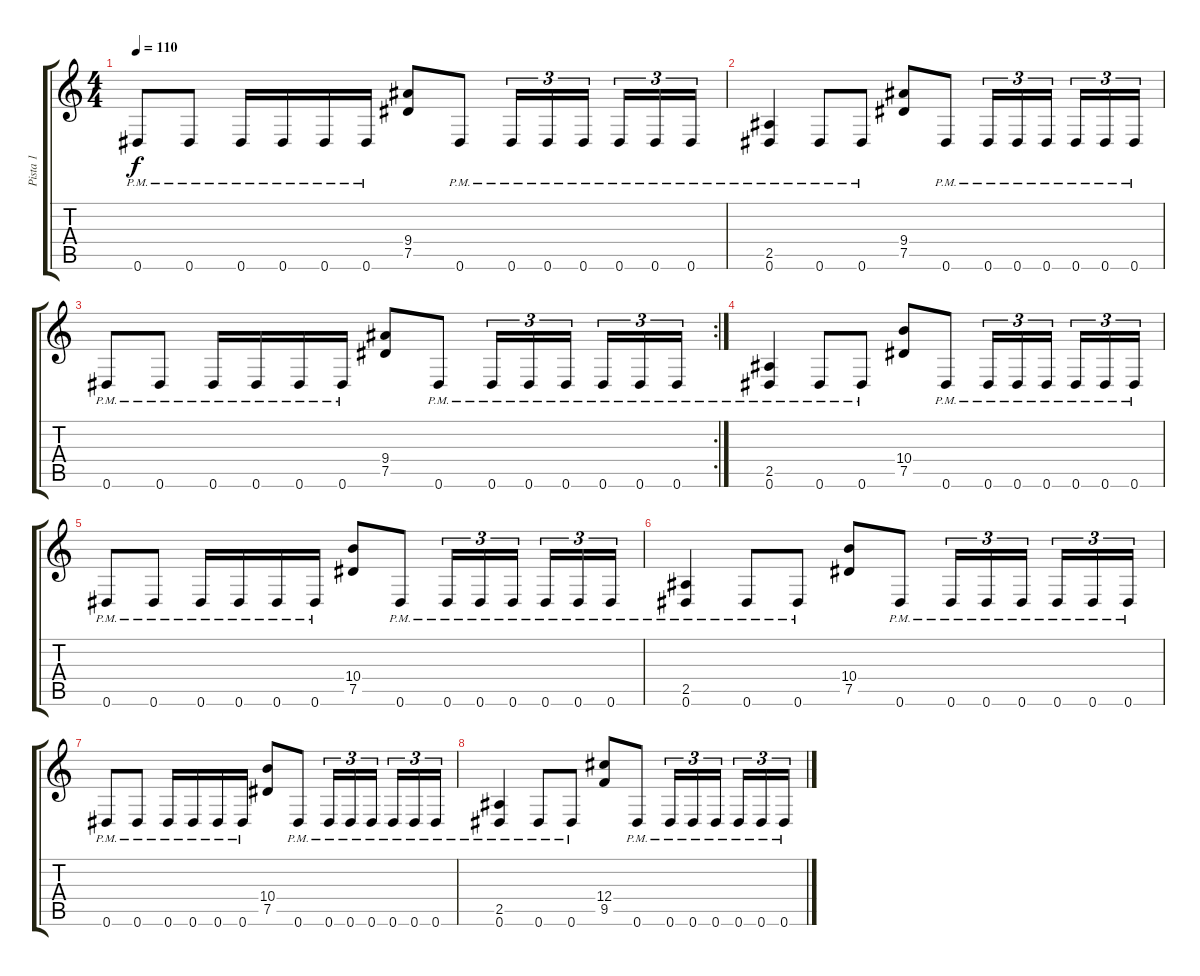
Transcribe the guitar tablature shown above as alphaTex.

\track ("Pista 1" "Pista 1") {instrument distortionguitar}
\staff {score tabs}
\tuning (Eb4 Bb3 Gb3 Db3 Ab2 Eb2) {hide}
\ts (4 4)
\tempo 110
\clef g2
\ks c
0.6{pm}.8{dy f} 0.6{pm}.8 0.6{pm}.16 0.6{pm}.16 0.6{pm}.16 0.6{pm}.16 (9.4 7.5).8 0.6{pm}.8 0.6{pm}.16{tu (3 2)} 0.6{pm}.16{tu (3 2)} 0.6{pm}.16{tu (3 2)} 0.6{pm}.16{tu (3 2)} 0.6{pm}.16{tu (3 2)} 0.6{pm}.16{tu (3 2)} |
(2.5 0.6{pm}).4 0.6{pm}.8 0.6{pm}.8 (9.4 7.5).8 0.6{pm}.8 0.6{pm}.16{tu (3 2)} 0.6{pm}.16{tu (3 2)} 0.6{pm}.16{tu (3 2)} 0.6{pm}.16{tu (3 2)} 0.6{pm}.16{tu (3 2)} 0.6{pm}.16{tu (3 2)} |
\rc 2
0.6{pm}.8 0.6{pm}.8 0.6{pm}.16 0.6{pm}.16 0.6{pm}.16 0.6{pm}.16 (9.4 7.5).8 0.6{pm}.8 0.6{pm}.16{tu (3 2)} 0.6{pm}.16{tu (3 2)} 0.6{pm}.16{tu (3 2)} 0.6{pm}.16{tu (3 2)} 0.6{pm}.16{tu (3 2)} 0.6{pm}.16{tu (3 2)} |
(2.5 0.6{pm}).4 0.6{pm}.8 0.6{pm}.8 (10.4 7.5).8 0.6{pm}.8 0.6{pm}.16{tu (3 2)} 0.6{pm}.16{tu (3 2)} 0.6{pm}.16{tu (3 2)} 0.6{pm}.16{tu (3 2)} 0.6{pm}.16{tu (3 2)} 0.6{pm}.16{tu (3 2)} |
0.6{pm}.8 0.6{pm}.8 0.6{pm}.16 0.6{pm}.16 0.6{pm}.16 0.6{pm}.16 (10.4 7.5).8 0.6{pm}.8 0.6{pm}.16{tu (3 2)} 0.6{pm}.16{tu (3 2)} 0.6{pm}.16{tu (3 2)} 0.6{pm}.16{tu (3 2)} 0.6{pm}.16{tu (3 2)} 0.6{pm}.16{tu (3 2)} |
(2.5 0.6{pm}).4 0.6{pm}.8 0.6{pm}.8 (10.4 7.5).8 0.6{pm}.8 0.6{pm}.16{tu (3 2)} 0.6{pm}.16{tu (3 2)} 0.6{pm}.16{tu (3 2)} 0.6{pm}.16{tu (3 2)} 0.6{pm}.16{tu (3 2)} 0.6{pm}.16{tu (3 2)} |
0.6{pm}.8 0.6{pm}.8 0.6{pm}.16 0.6{pm}.16 0.6{pm}.16 0.6{pm}.16 (10.4 7.5).8 0.6{pm}.8 0.6{pm}.16{tu (3 2)} 0.6{pm}.16{tu (3 2)} 0.6{pm}.16{tu (3 2)} 0.6{pm}.16{tu (3 2)} 0.6{pm}.16{tu (3 2)} 0.6{pm}.16{tu (3 2)} |
(2.5 0.6{pm}).4 0.6{pm}.8 0.6{pm}.8 (12.4 9.5).8 0.6{pm}.8 0.6{pm}.16{tu (3 2)} 0.6{pm}.16{tu (3 2)} 0.6{pm}.16{tu (3 2)} 0.6{pm}.16{tu (3 2)} 0.6{pm}.16{tu (3 2)} 0.6{pm}.16{tu (3 2)}
